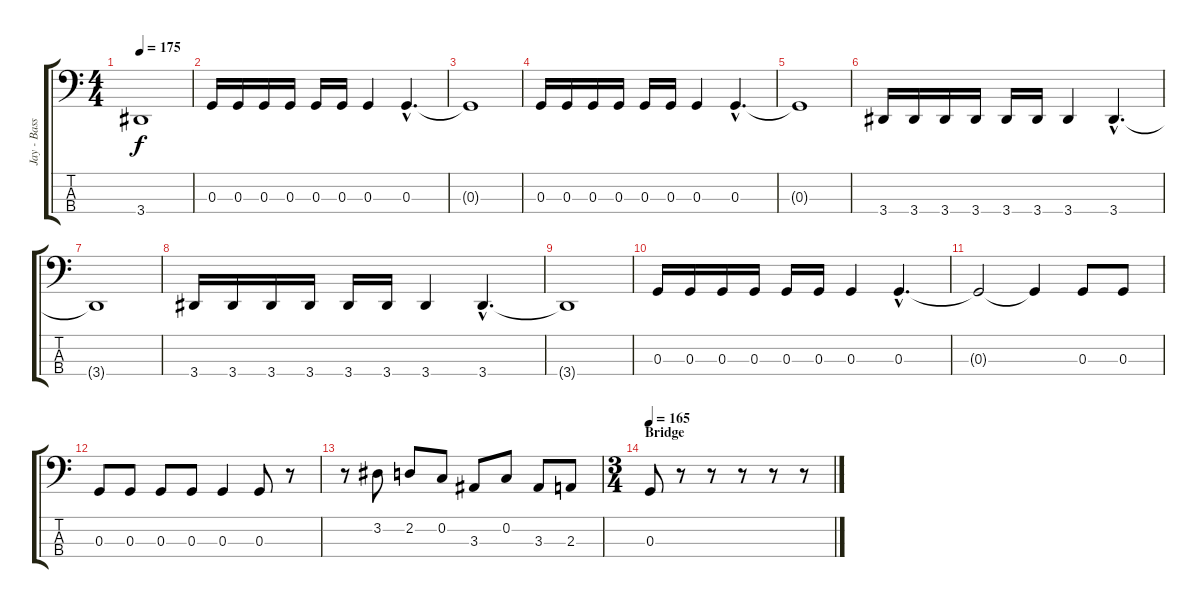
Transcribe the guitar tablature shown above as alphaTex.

\track ("Jay - Bass" "Jay - Bass") {instrument electricbasspick}
\staff {score tabs}
\tuning (F2 C2 G1 C1) {hide}
\ts (4 4)
\tempo 175
\clef f4
\ks c
3.4{t}.1{dy f} |
0.3.16 0.3.16 0.3.16 0.3.16 0.3.16 0.3.16 0.3.4 0.3{hac}.4{d} |
0.3{t}.1 |
0.3.16 0.3.16 0.3.16 0.3.16 0.3.16 0.3.16 0.3.4 0.3{hac}.4{d} |
0.3{t}.1 |
3.4.16 3.4.16 3.4.16 3.4.16 3.4.16 3.4.16 3.4.4 3.4{hac}.4{d} |
3.4{t}.1 |
3.4.16 3.4.16 3.4.16 3.4.16 3.4.16 3.4.16 3.4.4 3.4{hac}.4{d} |
3.4{t}.1 |
0.3.16 0.3.16 0.3.16 0.3.16 0.3.16 0.3.16 0.3.4 0.3{hac}.4{d} |
0.3{t}.2 0.3{t}.4 0.3.8 0.3.8 |
0.3.8 0.3.8 0.3.8 0.3.8 0.3.4 0.3.8 r.8 |
r.8 3.2.8 2.2.8 0.2.8 3.3.8 0.2.8 3.3.8 2.3.8 |
\ts (3 4)
\section ("" "Bridge")
\tempo 165
0.3.8 r.8 r.8 r.8 r.8 r.8
